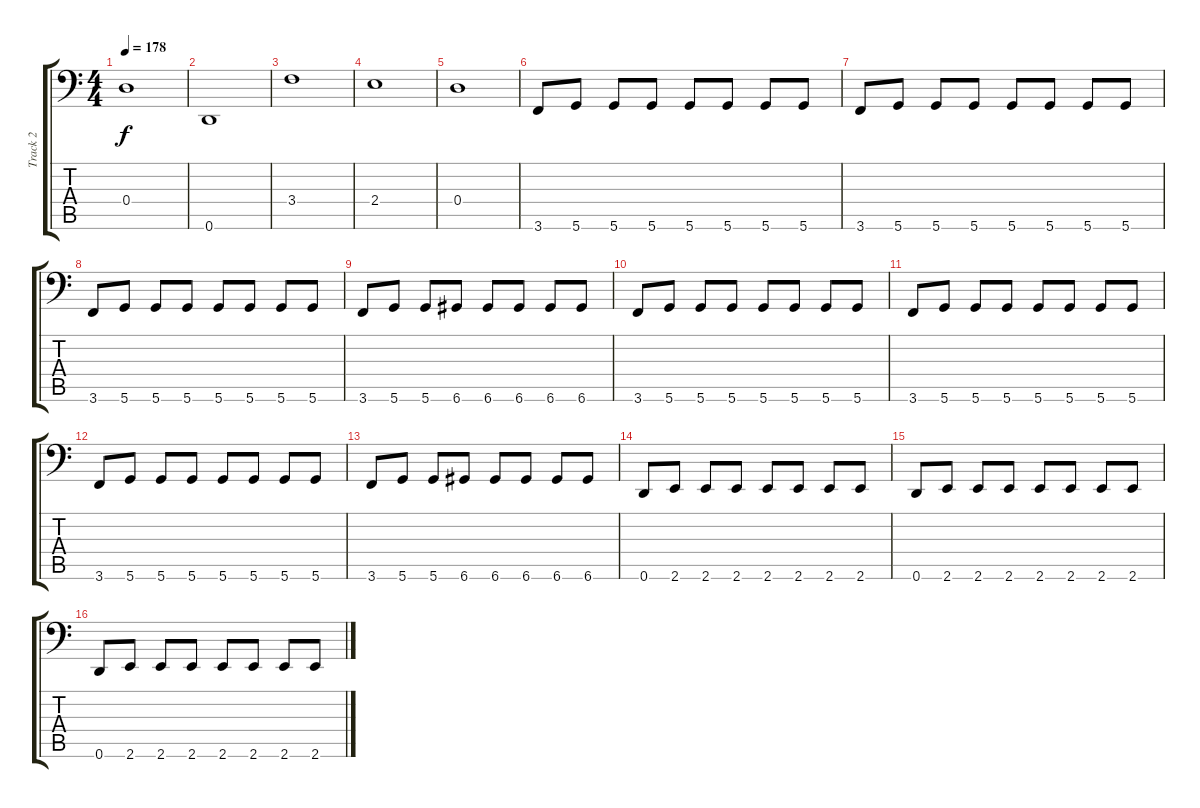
\track ("Track 2" "Track 2") {instrument slapbass2}
\staff {score tabs}
\tuning (E3 B2 G2 D2 A1 D1) {hide}
\ts (4 4)
\tempo 178
\clef f4
\ks c
0.4.1{dy f} |
0.6.1 |
3.4.1 |
2.4.1 |
0.4.1 |
3.6.8 5.6.8 5.6.8 5.6.8 5.6.8 5.6.8 5.6.8 5.6.8 |
3.6.8 5.6.8 5.6.8 5.6.8 5.6.8 5.6.8 5.6.8 5.6.8 |
3.6.8 5.6.8 5.6.8 5.6.8 5.6.8 5.6.8 5.6.8 5.6.8 |
3.6.8 5.6.8 5.6.8 6.6.8 6.6.8 6.6.8 6.6.8 6.6.8 |
3.6.8 5.6.8 5.6.8 5.6.8 5.6.8 5.6.8 5.6.8 5.6.8 |
3.6.8 5.6.8 5.6.8 5.6.8 5.6.8 5.6.8 5.6.8 5.6.8 |
3.6.8 5.6.8 5.6.8 5.6.8 5.6.8 5.6.8 5.6.8 5.6.8 |
3.6.8 5.6.8 5.6.8 6.6.8 6.6.8 6.6.8 6.6.8 6.6.8 |
0.6.8 2.6.8 2.6.8 2.6.8 2.6.8 2.6.8 2.6.8 2.6.8 |
0.6.8 2.6.8 2.6.8 2.6.8 2.6.8 2.6.8 2.6.8 2.6.8 |
0.6.8 2.6.8 2.6.8 2.6.8 2.6.8 2.6.8 2.6.8 2.6.8
